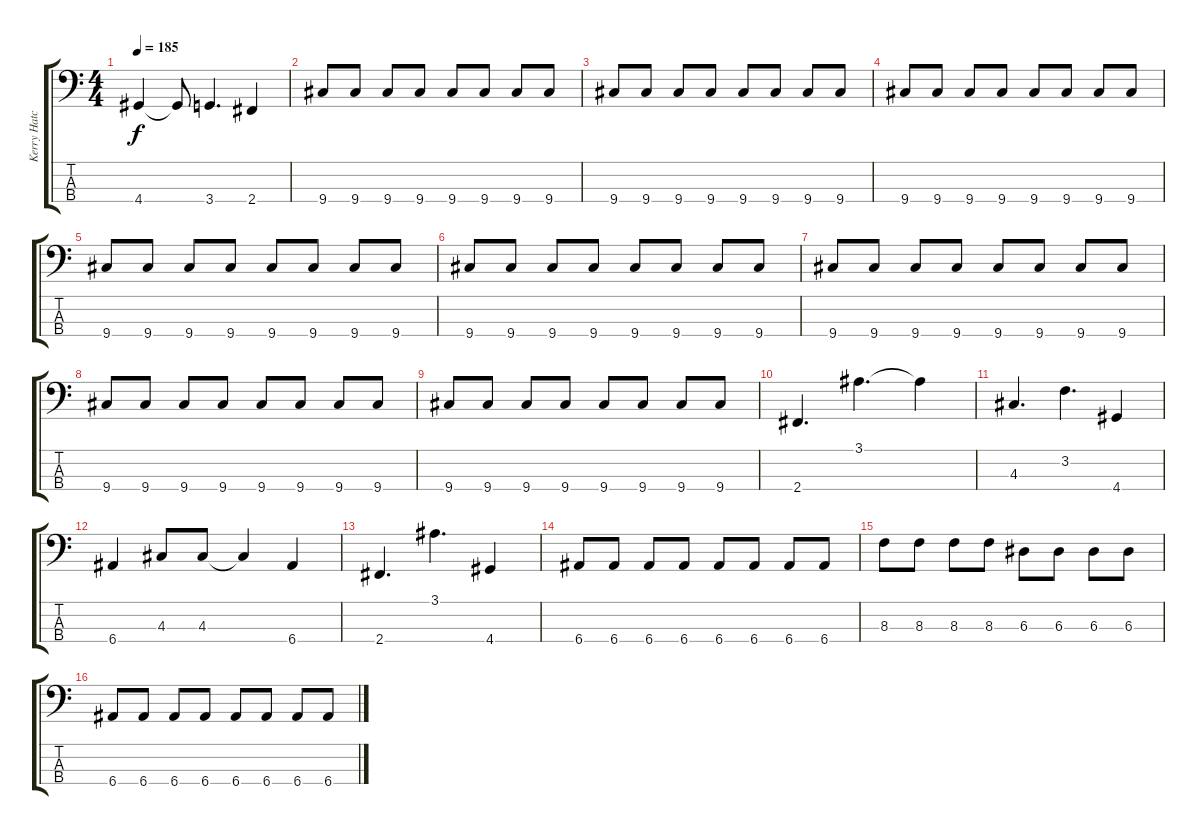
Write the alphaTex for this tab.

\track ("Kerry Hatch" "Kerry Hatc") {instrument electricbasspick}
\staff {score tabs}
\tuning (G2 D2 A1 E1) {hide}
\ts (4 4)
\tempo 185
\clef f4
\ks c
4.4.4{dy f} 4.4{t}.8 3.4.4{d} 2.4.4 |
9.4.8 9.4.8 9.4.8 9.4.8 9.4.8 9.4.8 9.4.8 9.4.8 |
9.4.8 9.4.8 9.4.8 9.4.8 9.4.8 9.4.8 9.4.8 9.4.8 |
9.4.8 9.4.8 9.4.8 9.4.8 9.4.8 9.4.8 9.4.8 9.4.8 |
9.4.8 9.4.8 9.4.8 9.4.8 9.4.8 9.4.8 9.4.8 9.4.8 |
9.4.8 9.4.8 9.4.8 9.4.8 9.4.8 9.4.8 9.4.8 9.4.8 |
9.4.8 9.4.8 9.4.8 9.4.8 9.4.8 9.4.8 9.4.8 9.4.8 |
9.4.8 9.4.8 9.4.8 9.4.8 9.4.8 9.4.8 9.4.8 9.4.8 |
9.4.8 9.4.8 9.4.8 9.4.8 9.4.8 9.4.8 9.4.8 9.4.8 |
2.4.4{d} 3.1.4{d} 3.1{t}.4 |
4.3.4{d} 3.2.4{d} 4.4.4 |
6.4.4 4.3.8 4.3.8 4.3{t}.4 6.4.4 |
2.4.4{d} 3.1.4{d} 4.4.4 |
6.4.8 6.4.8 6.4.8 6.4.8 6.4.8 6.4.8 6.4.8 6.4.8 |
8.3.8 8.3.8 8.3.8 8.3.8 6.3.8 6.3.8 6.3.8 6.3.8 |
6.4.8 6.4.8 6.4.8 6.4.8 6.4.8 6.4.8 6.4.8 6.4.8
